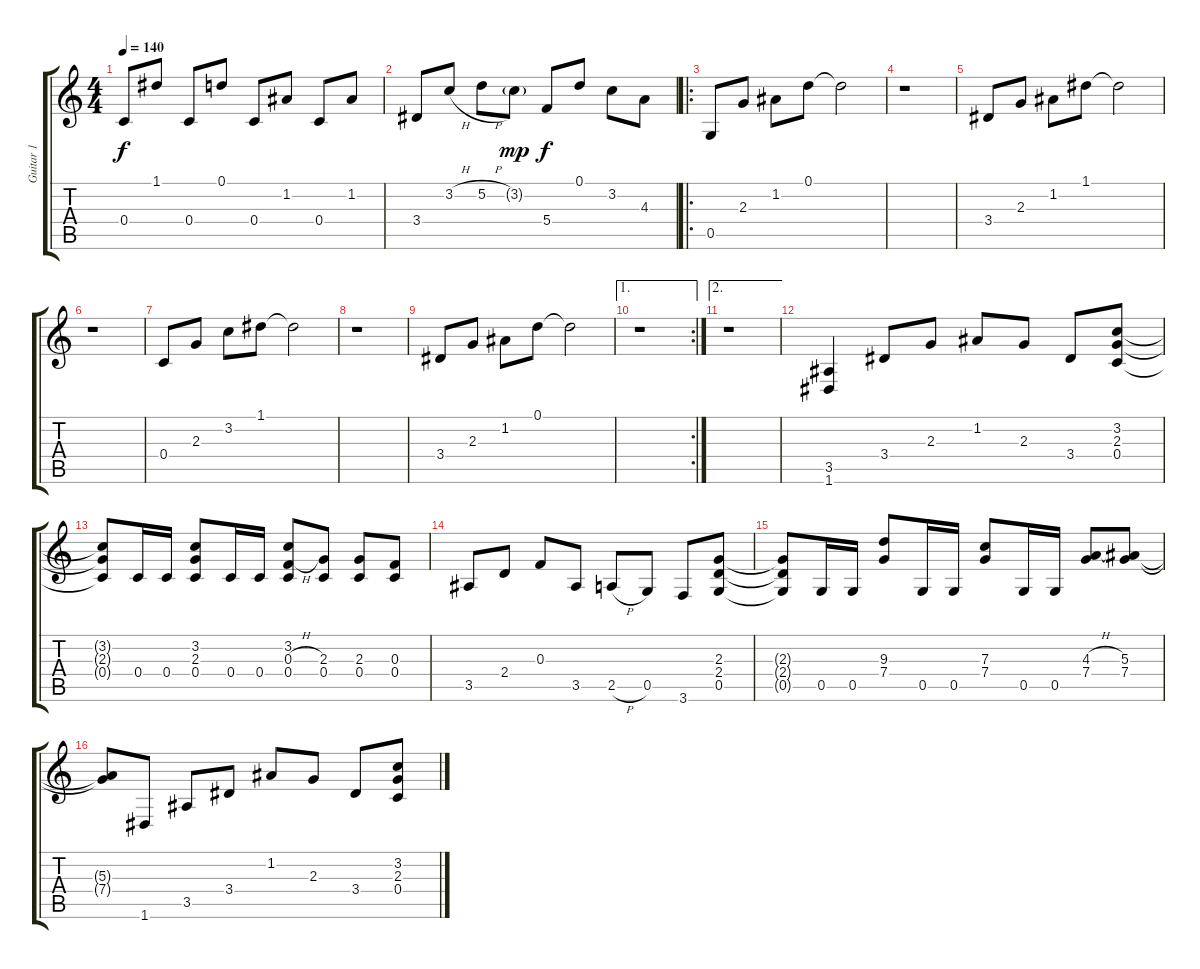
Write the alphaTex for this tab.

\track ("Guitar 1" "Guitar 1") {instrument distortionguitar}
\staff {score tabs}
\tuning (D4 A3 F3 C3 G2 D2) {hide}
\ts (4 4)
\tempo 140
\clef g2
\ks c
0.4.8{dy f} 1.1.8 0.4.8 0.1.8 0.4.8 1.2.8 0.4.8 1.2.8 |
3.4.8 3.2{h}.8 5.2{h}.8 3.2{g}.8{dy mp} 5.4.8{dy f} 0.1.8 3.2.8 4.3.8 |
\ro
0.5.8{instrument electricguitarjazz} 2.3.8 1.2.8 0.1.8 0.1{t}.2 |
r.1 |
3.4.8 2.3.8 1.2.8 1.1.8 1.1{t}.2 |
r.1 |
0.4.8 2.3.8 3.2.8 1.1.8 1.1{t}.2 |
r.1 |
3.4.8 2.3.8 1.2.8 0.1.8 0.1{t}.2 |
\ae 1
\rc 2
r.1 |
\ae 2
r.1 |
(3.5 1.6).4{instrument distortionguitar} 3.4.8 2.3.8 1.2.8 2.3.8 3.4.8 (3.2 2.3 0.4).8 |
(3.2{t} 2.3{t} 0.4{t}).8 0.4.16 0.4.16 (3.2 2.3 0.4).8 0.4.16 0.4.16 (3.2 0.3{h} 0.4).8 (2.3 0.4).8 (2.3 0.4).8 (0.3 0.4).8 |
3.5.8 2.4.8 0.3.8 3.5.8 2.5{h}.8 0.5.8 3.6.8 (2.3 2.4 0.5).8 |
(2.3{t} 2.4{t} 0.5{t}).8 0.5.16 0.5.16 (9.3 7.4).8 0.5.16 0.5.16 (7.3 7.4).8 0.5.16 0.5.16 (4.3{h} 7.4).8 (5.3 7.4).8 |
(5.3{t} 7.4{t}).8 1.6.8 3.5.8 3.4.8 1.2.8 2.3.8 3.4.8 (3.2 2.3 0.4).8
